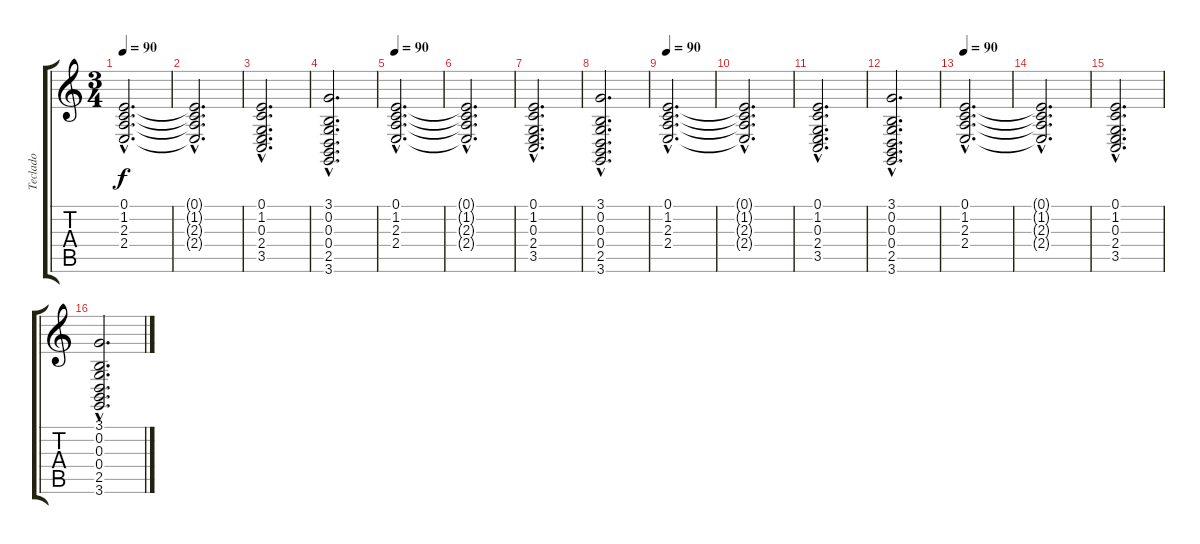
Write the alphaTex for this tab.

\track ("Teclado" "Teclado") {instrument pad2warm}
\staff {score tabs}
\tuning (E4 B3 G3 D3 A2 E2) {hide}
\ts (3 4)
\tempo 90
\clef g2
\ks c
(0.1{hac} 1.2{hac} 2.3{hac} 2.4{hac}).2{d dy f} |
(0.1{hac t} 1.2{hac t} 2.3{hac t} 2.4{hac t}).2{d} |
(0.1{hac} 1.2{hac} 0.3{hac} 2.4{hac} 3.5{hac}).2{d} |
(3.1{hac} 0.2{hac} 0.3{hac} 0.4{hac} 2.5{hac} 3.6{hac}).2{d} |
\tempo 90
(0.1{hac} 1.2{hac} 2.3{hac} 2.4{hac}).2{d} |
(0.1{hac t} 1.2{hac t} 2.3{hac t} 2.4{hac t}).2{d} |
(0.1{hac} 1.2{hac} 0.3{hac} 2.4{hac} 3.5{hac}).2{d} |
(3.1{hac} 0.2{hac} 0.3{hac} 0.4{hac} 2.5{hac} 3.6{hac}).2{d} |
\tempo 90
(0.1{hac} 1.2{hac} 2.3{hac} 2.4{hac}).2{d} |
(0.1{hac t} 1.2{hac t} 2.3{hac t} 2.4{hac t}).2{d} |
(0.1{hac} 1.2{hac} 0.3{hac} 2.4{hac} 3.5{hac}).2{d} |
(3.1{hac} 0.2{hac} 0.3{hac} 0.4{hac} 2.5{hac} 3.6{hac}).2{d} |
\tempo 90
(0.1{hac} 1.2{hac} 2.3{hac} 2.4{hac}).2{d} |
(0.1{hac t} 1.2{hac t} 2.3{hac t} 2.4{hac t}).2{d} |
(0.1{hac} 1.2{hac} 0.3{hac} 2.4{hac} 3.5{hac}).2{d} |
(3.1{hac} 0.2{hac} 0.3{hac} 0.4{hac} 2.5{hac} 3.6{hac}).2{d}
